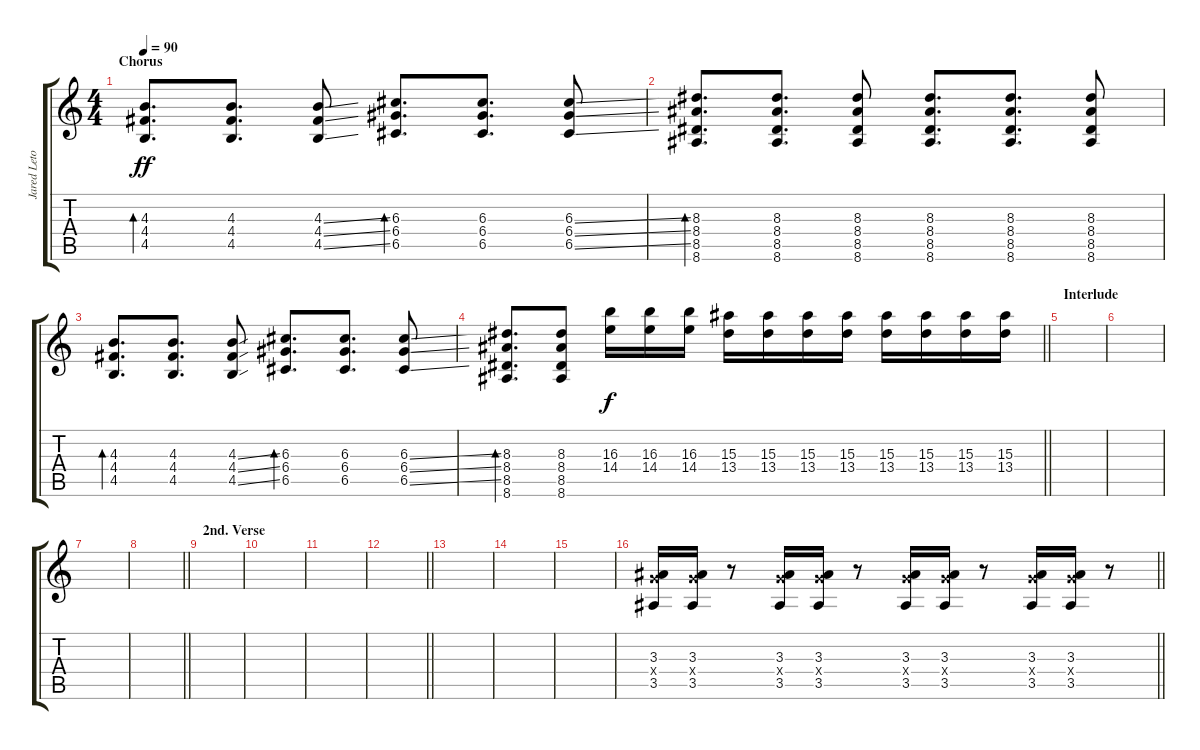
\track ("Jared Leto - Guitar" "Jared Leto") {instrument overdrivenguitar}
\staff {score tabs}
\tuning (E4 B3 G3 D3 G2 D2) {hide}
\ts (4 4)
\section ("" "Chorus")
\tempo 90
\clef g2
\ks c
(4.3 4.4 4.5).8{d bd 60 dy ff} (4.3 4.4 4.5).8{d} (4.3{ss} 4.4{ss} 4.5{ss}).8 (6.3 6.4 6.5).8{d bd 60} (6.3 6.4 6.5).8{d} (6.3{ss} 6.4{ss} 6.5{ss}).8 |
(8.3 8.4 8.5 8.6).8{d bd 60} (8.3 8.4 8.5 8.6).8{d} (8.3 8.4 8.5 8.6).8 (8.3 8.4 8.5 8.6).8{d} (8.3 8.4 8.5 8.6).8{d} (8.3 8.4 8.5 8.6).8 |
(4.3 4.4 4.5).8{d bd 60} (4.3 4.4 4.5).8{d} (4.3{ss} 4.4{ss} 4.5{ss}).8 (6.3 6.4 6.5).8{d bd 60} (6.3 6.4 6.5).8{d} (6.3{ss} 6.4{ss} 6.5{ss}).8 |
\barLineRight lightlight
(8.3 8.4 8.5 8.6).8{d bd 60} (8.3 8.4 8.5 8.6).8 (16.3 14.4).16{dy f} (16.3 14.4).16 (16.3 14.4).16 (15.3 13.4).16 (15.3 13.4).16 (15.3 13.4).16 (15.3 13.4).16 (15.3 13.4).16 (15.3 13.4).16 (15.3 13.4).16 (15.3 13.4).16 |
\section ("" "Interlude")
|
|
|
\barLineRight lightlight
|
\section ("" "2nd. Verse")
|
|
|
\barLineRight lightlight
|
\section ("" "")
|
|
|
\barLineRight lightlight
(3.3 5.4{x} 3.5).16 (3.3 5.4{x} 3.5).16 r.8 (3.3 5.4{x} 3.5).16 (3.3 5.4{x} 3.5).16 r.8 (3.3 5.4{x} 3.5).16 (3.3 5.4{x} 3.5).16 r.8 (3.3 5.4{x} 3.5).16 (3.3 5.4{x} 3.5).16 r.8
